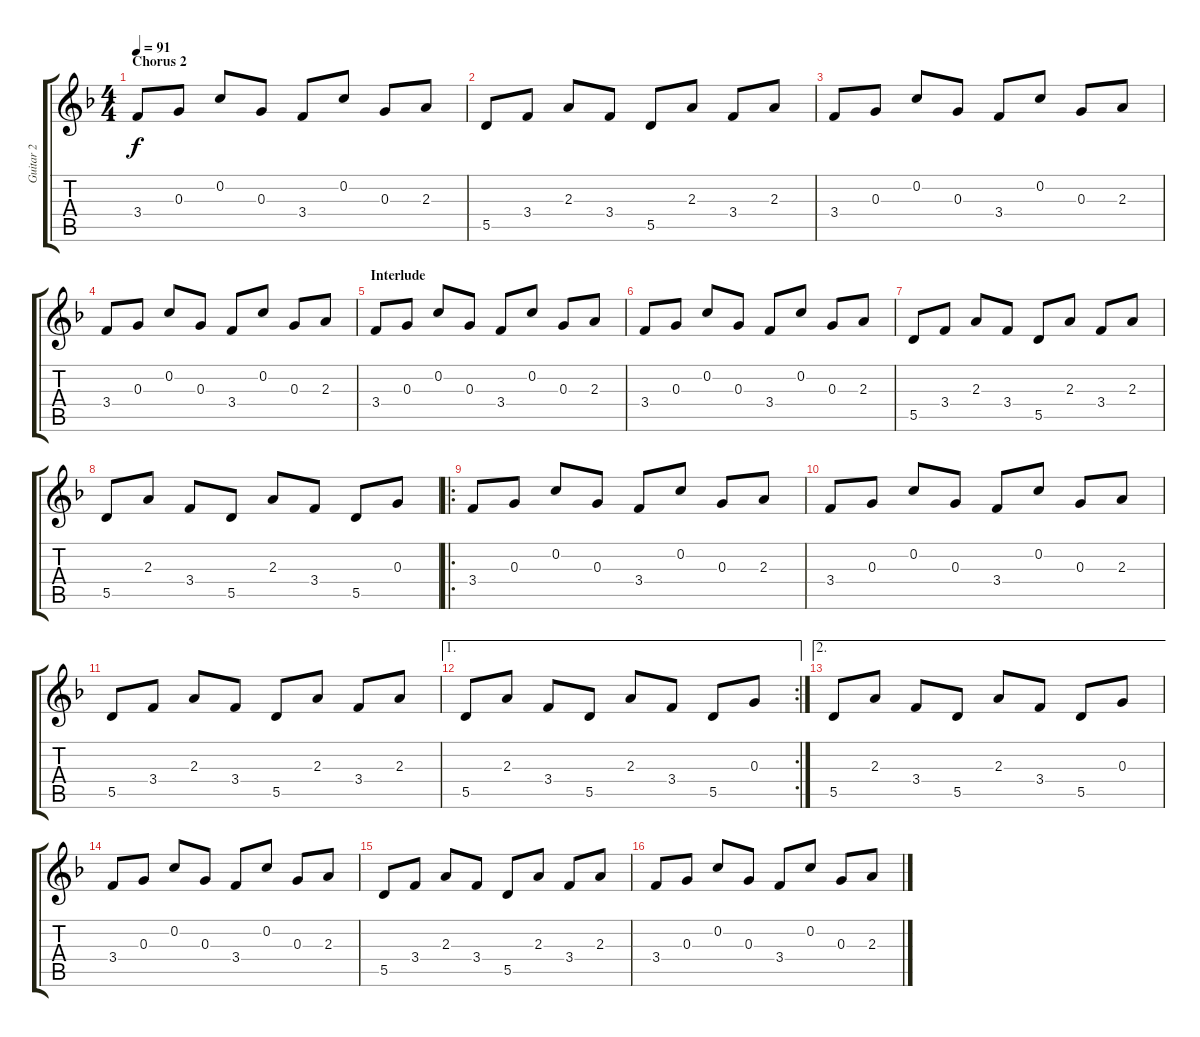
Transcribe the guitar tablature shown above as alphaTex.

\track ("Guitar 2" "Guitar 2") {instrument electricguitarclean}
\staff {score tabs}
\tuning (F4 C4 G3 D3 A2 E2) {hide}
\ts (4 4)
\section ("" "Chorus 2")
\tempo 91
\clef g2
\ks f
3.4.8{dy f} 0.3.8 0.2.8 0.3.8 3.4.8 0.2.8 0.3.8 2.3.8 |
5.5.8 3.4.8 2.3.8 3.4.8 5.5.8 2.3.8 3.4.8 2.3.8 |
3.4.8 0.3.8 0.2.8 0.3.8 3.4.8 0.2.8 0.3.8 2.3.8 |
3.4.8 0.3.8 0.2.8 0.3.8 3.4.8 0.2.8 0.3.8 2.3.8 |
\section ("" "Interlude")
3.4.8 0.3.8 0.2.8 0.3.8 3.4.8 0.2.8 0.3.8 2.3.8 |
3.4.8 0.3.8 0.2.8 0.3.8 3.4.8 0.2.8 0.3.8 2.3.8 |
5.5.8 3.4.8 2.3.8 3.4.8 5.5.8 2.3.8 3.4.8 2.3.8 |
5.5.8 2.3.8 3.4.8 5.5.8 2.3.8 3.4.8 5.5.8 0.3.8 |
\ro
3.4.8 0.3.8 0.2.8 0.3.8 3.4.8 0.2.8 0.3.8 2.3.8 |
3.4.8 0.3.8 0.2.8 0.3.8 3.4.8 0.2.8 0.3.8 2.3.8 |
5.5.8 3.4.8 2.3.8 3.4.8 5.5.8 2.3.8 3.4.8 2.3.8 |
\ae 1
\rc 2
5.5.8 2.3.8 3.4.8 5.5.8 2.3.8 3.4.8 5.5.8 0.3.8 |
\ae 2
5.5.8 2.3.8 3.4.8 5.5.8 2.3.8 3.4.8 5.5.8 0.3.8 |
3.4.8 0.3.8 0.2.8 0.3.8 3.4.8 0.2.8 0.3.8 2.3.8 |
5.5.8 3.4.8 2.3.8 3.4.8 5.5.8 2.3.8 3.4.8 2.3.8 |
3.4.8 0.3.8 0.2.8 0.3.8 3.4.8 0.2.8 0.3.8 2.3.8
